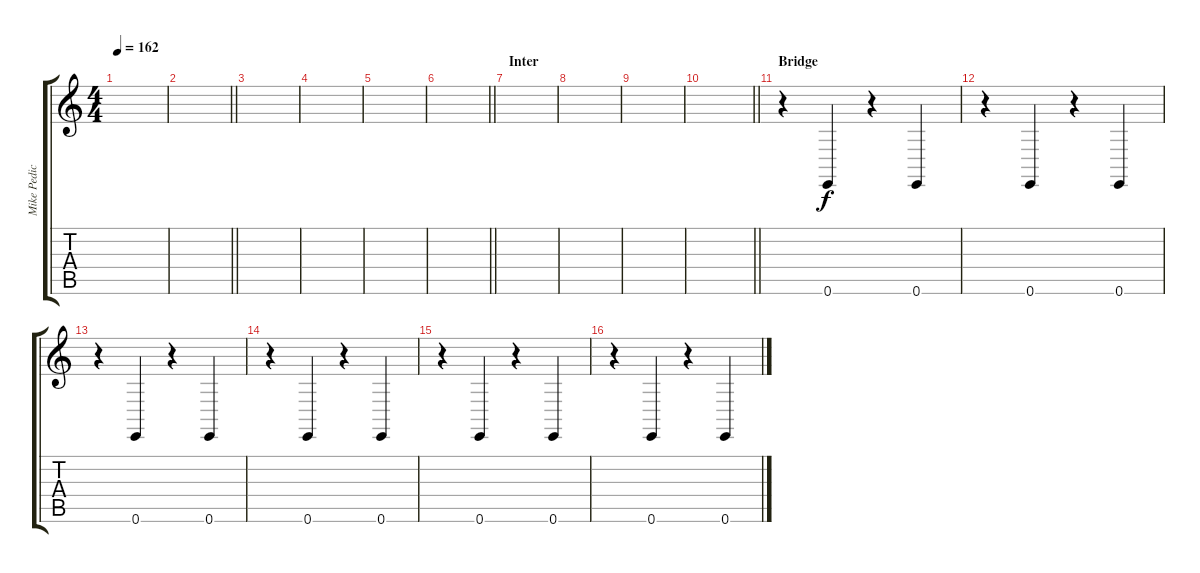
\track ("Mike Pedicone [Drums FX]" "Mike Pedic") {instrument synthdrum}
\staff {score tabs}
\tuning (E4 B3 G3 D3 A2 E2) {hide}
\ts (4 4)
\tempo 162
\clef g2
\ks c
|
\barLineRight lightlight
|
|
|
|
\barLineRight lightlight
|
\section ("" "Inter")
|
|
|
\barLineRight lightlight
|
\section ("" "Bridge")
r.4 0.6.4 r.4 0.6.4 |
r.4 0.6.4 r.4 0.6.4 |
r.4 0.6.4 r.4 0.6.4 |
r.4 0.6.4 r.4 0.6.4 |
r.4 0.6.4 r.4 0.6.4 |
r.4 0.6.4 r.4 0.6.4
